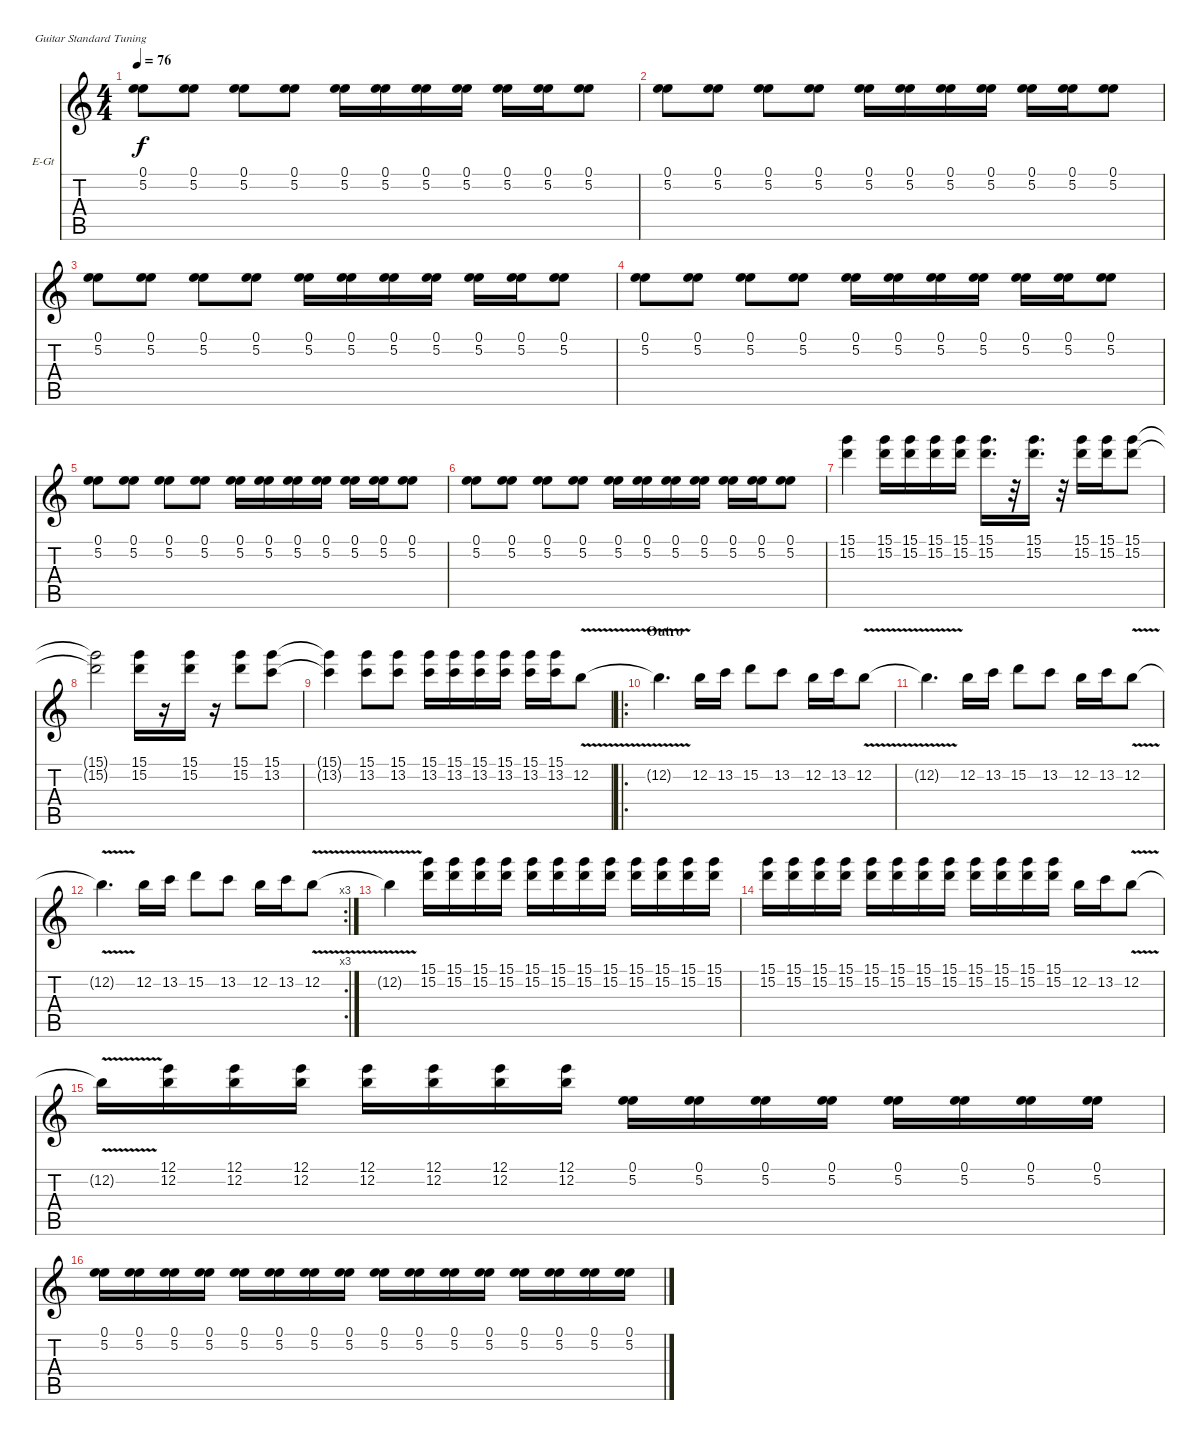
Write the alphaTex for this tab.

\defaultSystemsLayout 4
\bracketExtendMode nobrackets
\firstSystemTrackNameOrientation horizontal
\otherSystemsTrackNameOrientation horizontal
\track ("Mike McCready (Drive)" "E-Gt") {instrument overdrivenguitar}
\staff {score tabs}
\tuning (E4 B3 G3 D3 A2 E2)
\ts (4 4)
\tempo 76
\clef g2
\ks c
(0.1 5.2).8{dy f} (0.1 5.2).8 (0.1 5.2).8 (0.1 5.2).8 (0.1 5.2).16 (0.1 5.2).16 (0.1 5.2).16 (0.1 5.2).16 (0.1 5.2).16 (0.1 5.2).16 (0.1 5.2).8 |
(0.1 5.2).8 (0.1 5.2).8 (0.1 5.2).8 (0.1 5.2).8 (0.1 5.2).16 (0.1 5.2).16 (0.1 5.2).16 (0.1 5.2).16 (0.1 5.2).16 (0.1 5.2).16 (0.1 5.2).8 |
(0.1 5.2).8 (0.1 5.2).8 (0.1 5.2).8 (0.1 5.2).8 (0.1 5.2).16 (0.1 5.2).16 (0.1 5.2).16 (0.1 5.2).16 (0.1 5.2).16 (0.1 5.2).16 (0.1 5.2).8 |
(0.1 5.2).8 (0.1 5.2).8 (0.1 5.2).8 (0.1 5.2).8 (0.1 5.2).16 (0.1 5.2).16 (0.1 5.2).16 (0.1 5.2).16 (0.1 5.2).16 (0.1 5.2).16 (0.1 5.2).8 |
(0.1 5.2).8 (0.1 5.2).8 (0.1 5.2).8 (0.1 5.2).8 (0.1 5.2).16 (0.1 5.2).16 (0.1 5.2).16 (0.1 5.2).16 (0.1 5.2).16 (0.1 5.2).16 (0.1 5.2).8 |
(0.1 5.2).8 (0.1 5.2).8 (0.1 5.2).8 (0.1 5.2).8 (0.1 5.2).16 (0.1 5.2).16 (0.1 5.2).16 (0.1 5.2).16 (0.1 5.2).16 (0.1 5.2).16 (0.1 5.2).8 |
(15.1 15.2).4 (15.1 15.2).16 (15.1 15.2).16 (15.1 15.2).16 (15.1 15.2).16 (15.1 15.2).16{d} r.32 (15.1 15.2).16{d} r.32 (15.1 15.2).16 (15.1 15.2).16 (15.1 15.2).8 |
(15.1{t} 15.2{t}).2 (15.1 15.2).16 r.16 (15.1 15.2).16 r.16 (15.1 15.2).8 (15.1 13.2).8 |
(15.1{t} 13.2{t}).4 (15.1 13.2).8 (15.1 13.2).8 (15.1 13.2).16 (15.1 13.2).16 (15.1 13.2).16 (15.1 13.2).16 (15.1 13.2).16 (15.1 13.2).16 12.2{v}.8 |
\ro
\section ("" "Outro")
12.2{v t}.4{d} 12.2.16 13.2.16 15.2.8 13.2.8 12.2.16 13.2.16 12.2{v}.8 |
12.2{v t}.4{d} 12.2.16 13.2.16 15.2.8 13.2.8 12.2.16 13.2.16 12.2{v}.8 |
\rc 3
12.2{v t}.4{d} 12.2.16 13.2.16 15.2.8 13.2.8 12.2.16 13.2.16 12.2{v}.8 |
12.2{v t}.4 (15.1 15.2).16 (15.1 15.2).16 (15.1 15.2).16 (15.1 15.2).16 (15.1 15.2).16 (15.1 15.2).16 (15.1 15.2).16 (15.1 15.2).16 (15.1 15.2).16 (15.1 15.2).16 (15.1 15.2).16 (15.1 15.2).16 |
(15.1 15.2).16 (15.1 15.2).16 (15.1 15.2).16 (15.1 15.2).16 (15.1 15.2).16 (15.1 15.2).16 (15.1 15.2).16 (15.1 15.2).16 (15.1 15.2).16 (15.1 15.2).16 (15.1 15.2).16 (15.1 15.2).16 12.2.16 13.2.16 12.2{v}.8 |
12.2{v t}.16 (12.1 12.2).16 (12.1 12.2).16 (12.1 12.2).16 (12.1 12.2).16 (12.1 12.2).16 (12.1 12.2).16 (12.1 12.2).16 (0.1 5.2).16 (0.1 5.2).16 (0.1 5.2).16 (0.1 5.2).16 (0.1 5.2).16 (0.1 5.2).16 (0.1 5.2).16 (0.1 5.2).16 |
(0.1 5.2).16 (0.1 5.2).16 (0.1 5.2).16 (0.1 5.2).16 (0.1 5.2).16 (0.1 5.2).16 (0.1 5.2).16 (0.1 5.2).16 (0.1 5.2).16 (0.1 5.2).16 (0.1 5.2).16 (0.1 5.2).16 (0.1 5.2).16 (0.1 5.2).16 (0.1 5.2).16 (0.1 5.2).16
